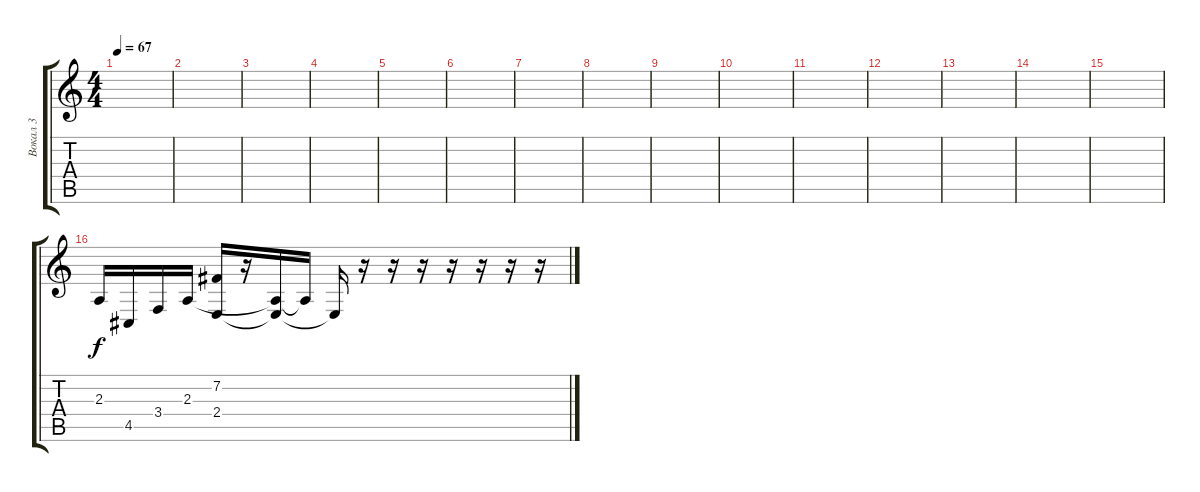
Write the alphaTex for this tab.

\track ("Вокал 3" "Вокал 3") {instrument rockorgan}
\staff {score tabs}
\tuning (E4 B3 G3 D3 A2 E2) {hide}
\ts (4 4)
\tempo 67
\clef g2
\ks c
|
|
|
|
|
|
|
|
|
|
|
|
|
|
|
2.3.16 4.5.16 3.4.16 2.3.16 (7.2 2.4).16 r.16 (2.3{t} 2.4{t}).16 2.3{t}.16 2.4{t}.16 r.16 r.16 r.16 r.16 r.16 r.16 r.16
